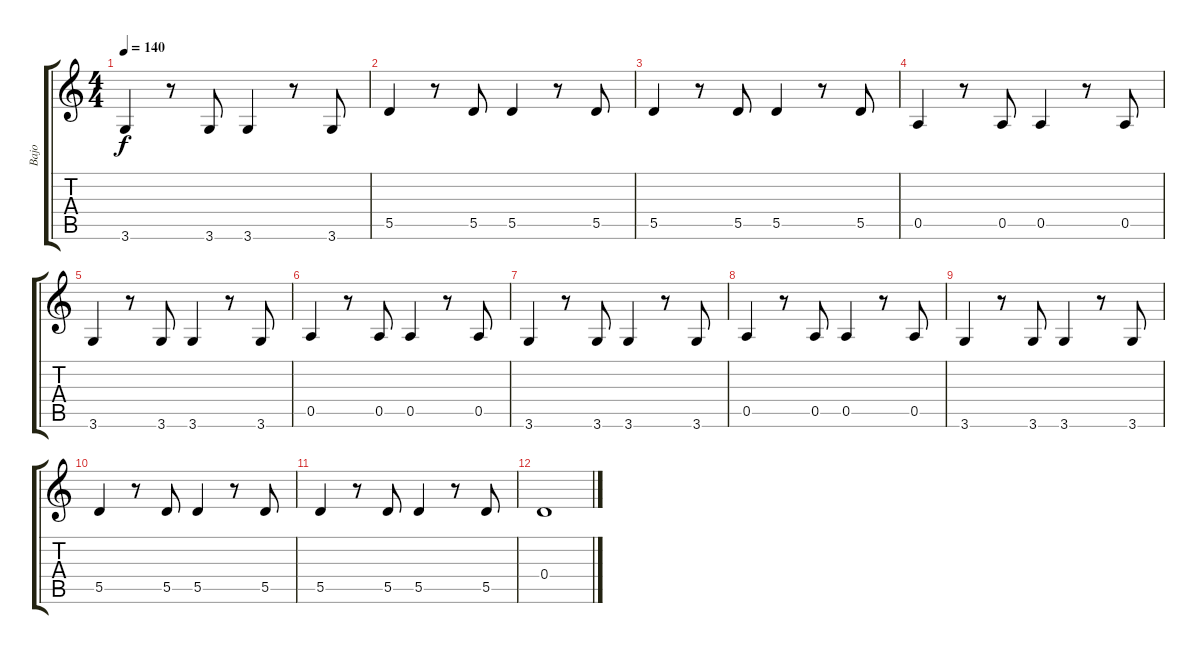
\track ("Bajo" "Bajo") {instrument acousticbass}
\staff {score tabs}
\tuning (E4 B3 G3 D3 A2 E2) {hide}
\ts (4 4)
\tempo 140
\clef g2
\ks c
3.6.4{dy f} r.8 3.6.8 3.6.4 r.8 3.6.8 |
5.5.4 r.8 5.5.8 5.5.4 r.8 5.5.8 |
5.5.4 r.8 5.5.8 5.5.4 r.8 5.5.8 |
0.5.4 r.8 0.5.8 0.5.4 r.8 0.5.8 |
3.6.4 r.8 3.6.8 3.6.4 r.8 3.6.8 |
0.5.4 r.8 0.5.8 0.5.4 r.8 0.5.8 |
3.6.4 r.8 3.6.8 3.6.4 r.8 3.6.8 |
0.5.4 r.8 0.5.8 0.5.4 r.8 0.5.8 |
3.6.4 r.8 3.6.8 3.6.4 r.8 3.6.8 |
5.5.4 r.8 5.5.8 5.5.4 r.8 5.5.8 |
5.5.4 r.8 5.5.8 5.5.4 r.8 5.5.8 |
0.4.1
